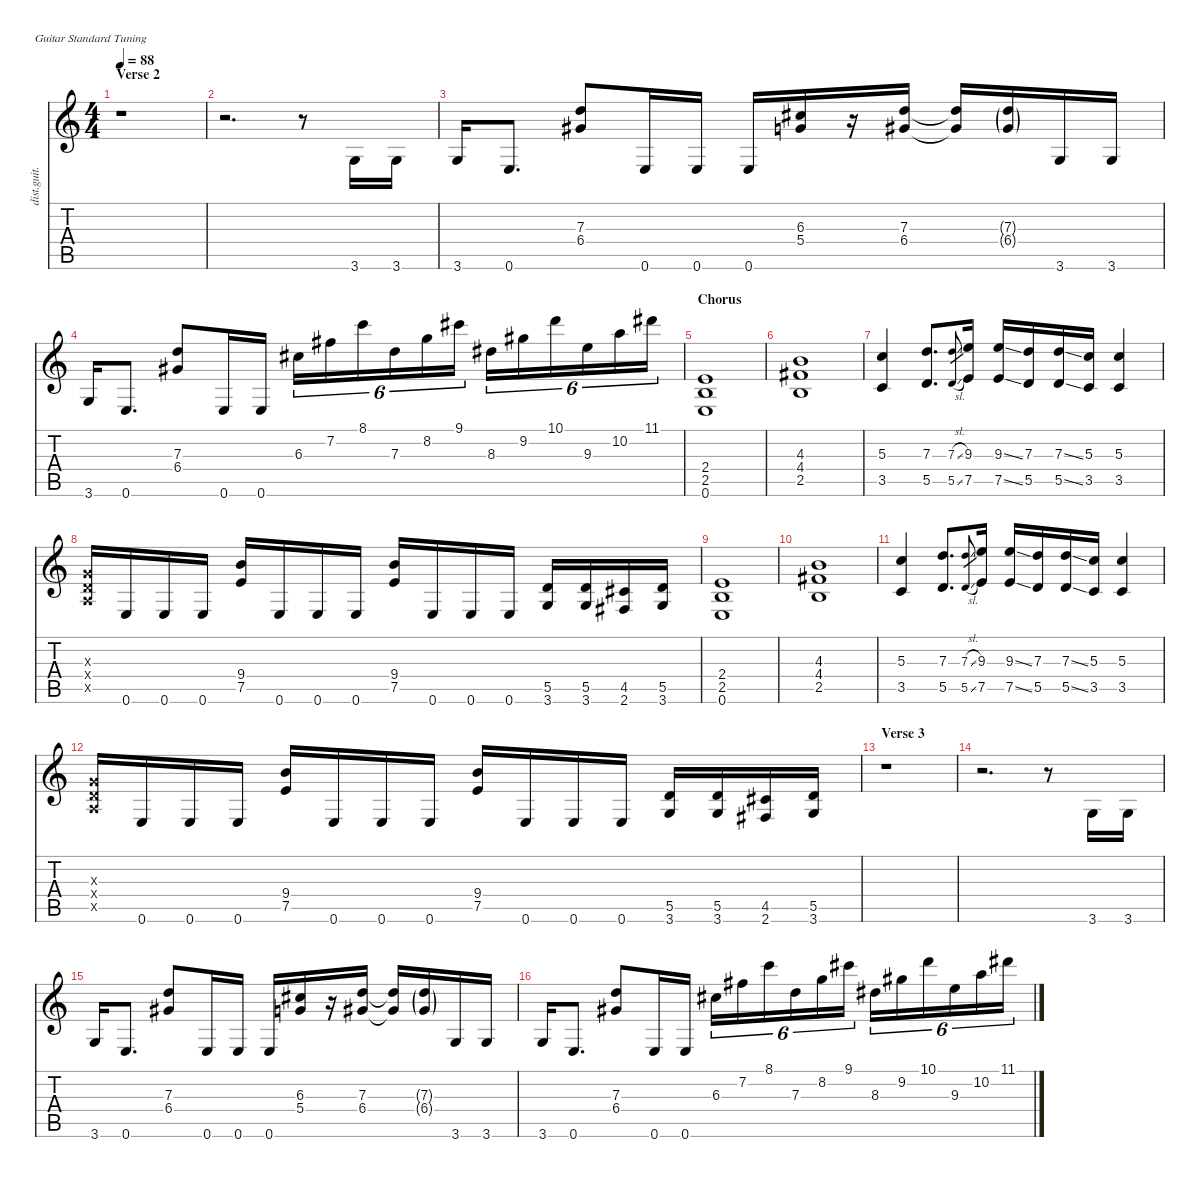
\defaultSystemsLayout 4
\hideDynamics
\bracketExtendMode nobrackets
\otherSystemsTrackNameOrientation horizontal
\track ("Guitar 1" "dist.guit.") {instrument distortionguitar}
\staff {score tabs}
\tuning (E4 B3 G3 D3 A2 E2)
\ts (4 4)
\section ("" "Verse 2")
\tempo 88
\clef g2
\ks c
r.1{dy f beam Down} |
r.2{d beam Down} r.8{beam Down} 3.6.16{beam Up} 3.6.16{beam Up} |
3.6.16{beam Up} 0.6.8{d beam Up} (7.3 6.4{acc #}).8{beam Up} 0.6.16{beam Up} 0.6.16{beam Up} 0.6.16{beam Up} (6.3{acc #} 5.4).16{beam Up} r.16{beam Up} (7.3 6.4{acc #}).16{beam Up} (7.3{t} 6.4{t acc #}).16{beam Up} (7.3{g} 6.4{g acc #}).16{dy p beam Up} 3.6.16{dy f beam Up} 3.6.16{beam Up} |
3.6.16{beam Up} 0.6.8{d beam Up} (7.3 6.4{acc #}).8{beam Up} 0.6.16{beam Up} 0.6.16{beam Up} 6.3{acc #}.16{tu (6 4) beam Down} 7.2{acc #}.16{tu (6 4) beam Down} 8.1.16{tu (6 4) beam Down} 7.3.16{tu (6 4) beam Down} 8.2.16{tu (6 4) beam Down} 9.1{acc #}.16{tu (6 4) beam Down} 8.3{acc #}.16{tu (6 4) beam Down} 9.2{acc #}.16{tu (6 4) beam Down} 10.1.16{tu (6 4) beam Down} 9.3.16{tu (6 4) beam Down} 10.2.16{tu (6 4) beam Down} 11.1{acc #}.16{tu (6 4) beam Down} |
\section ("" "Chorus")
(2.4 2.5 0.6).1{beam Up} |
(4.3 4.4{acc #} 2.5).1{beam Up} |
(5.3 3.5).4{beam Up} (7.3 5.5).8{d beam Up} (7.3{sl} 5.5{sl}).8{gr dy mf beam Up} (9.3 7.5).16{dy f beam Up} (9.3{ss} 7.5{ss}).16{beam Up} (7.3 5.5).16{beam Up} (7.3{ss} 5.5{ss}).16{beam Up} (5.3 3.5).16{beam Up} (5.3 3.5).4{beam Up} |
(0.3{x} 0.4{x} 0.5{x}).16{beam Up} 0.6.16{beam Up} 0.6.16{beam Up} 0.6.16{beam Up} (9.4 7.5).16{beam Up} 0.6.16{beam Up} 0.6.16{beam Up} 0.6.16{beam Up} (9.4 7.5).16{beam Up} 0.6.16{beam Up} 0.6.16{beam Up} 0.6.16{beam Up} (5.5 3.6).16{beam Up} (5.5 3.6).16{beam Up} (4.5{acc #} 2.6{acc #}).16{beam Up} (5.5 3.6).16{beam Up} |
(2.4 2.5 0.6).1{beam Up} |
(4.3 4.4{acc #} 2.5).1{beam Up} |
(5.3 3.5).4{beam Up} (7.3 5.5).8{d beam Up} (7.3{sl} 5.5{sl}).8{gr dy mf beam Up} (9.3 7.5).16{dy f beam Up} (9.3{ss} 7.5{ss}).16{beam Up} (7.3 5.5).16{beam Up} (7.3{ss} 5.5{ss}).16{beam Up} (5.3 3.5).16{beam Up} (5.3 3.5).4{beam Up} |
(0.3{x} 0.4{x} 0.5{x}).16{beam Up} 0.6.16{beam Up} 0.6.16{beam Up} 0.6.16{beam Up} (9.4 7.5).16{beam Up} 0.6.16{beam Up} 0.6.16{beam Up} 0.6.16{beam Up} (9.4 7.5).16{beam Up} 0.6.16{beam Up} 0.6.16{beam Up} 0.6.16{beam Up} (5.5 3.6).16{beam Up} (5.5 3.6).16{beam Up} (4.5{acc #} 2.6{acc #}).16{beam Up} (5.5 3.6).16{beam Up} |
\section ("" "Verse 3")
r.1{beam Down} |
r.2{d beam Down} r.8{beam Down} 3.6.16{beam Up} 3.6.16{beam Up} |
3.6.16{beam Up} 0.6.8{d beam Up} (7.3 6.4{acc #}).8{beam Up} 0.6.16{beam Up} 0.6.16{beam Up} 0.6.16{beam Up} (6.3{acc #} 5.4).16{beam Up} r.16{beam Up} (7.3 6.4{acc #}).16{beam Up} (7.3{t} 6.4{t acc #}).16{beam Up} (7.3{g} 6.4{g acc #}).16{dy p beam Up} 3.6.16{dy f beam Up} 3.6.16{beam Up} |
3.6.16{beam Up} 0.6.8{d beam Up} (7.3 6.4{acc #}).8{beam Up} 0.6.16{beam Up} 0.6.16{beam Up} 6.3{acc #}.16{tu (6 4) beam Down} 7.2{acc #}.16{tu (6 4) beam Down} 8.1.16{tu (6 4) beam Down} 7.3.16{tu (6 4) beam Down} 8.2.16{tu (6 4) beam Down} 9.1{acc #}.16{tu (6 4) beam Down} 8.3{acc #}.16{tu (6 4) beam Down} 9.2{acc #}.16{tu (6 4) beam Down} 10.1.16{tu (6 4) beam Down} 9.3.16{tu (6 4) beam Down} 10.2.16{tu (6 4) beam Down} 11.1{acc #}.16{tu (6 4) beam Down}
